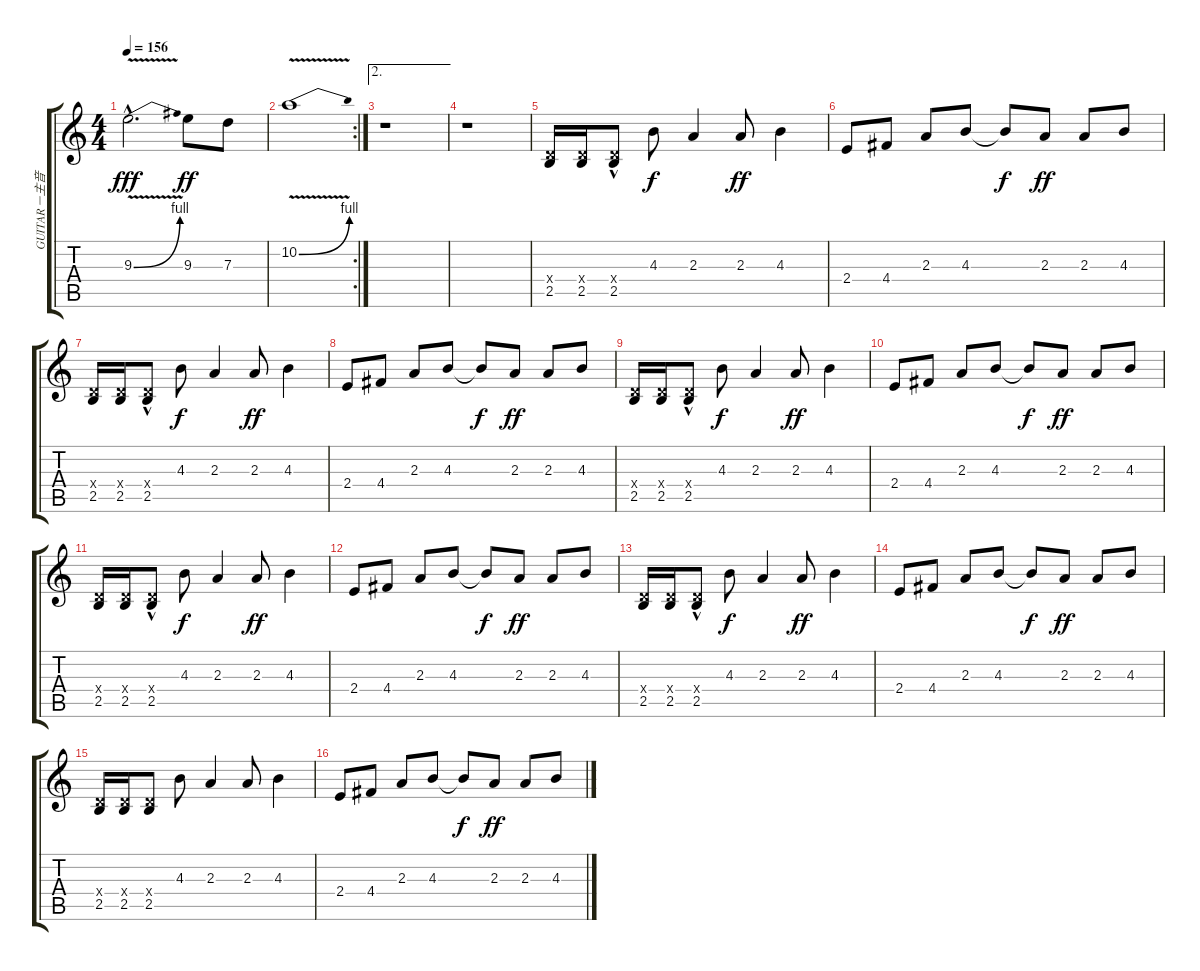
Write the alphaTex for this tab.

\track ("GUITAR－主音" "GUITAR－主音") {instrument distortionguitar}
\staff {score tabs}
\tuning (E4 B3 G3 D3 A2 E2) {hide}
\ts (4 4)
\tempo 156
\clef g2
\ks c
9.3{be (bend 0 0 60 4) v hac}.2{d dy fff} 9.3.8{dy ff} 7.3.8 |
\rc 2
10.2{be (bend 0 0 60 4) v}.1 |
\ae 2
r.1 |
r.1 |
(0.4{x} 2.5).16 (0.4{x} 2.5).16 (0.4{x} 2.5{hac}).8 4.3.8{dy f} 2.3.4 2.3.8{dy ff} 4.3.4 |
2.4.8 4.4.8 2.3.8 4.3.8 4.3{t}.8{dy f} 2.3.8{dy ff} 2.3.8 4.3.8 |
(0.4{x} 2.5).16 (0.4{x} 2.5).16 (0.4{x} 2.5{hac}).8 4.3.8{dy f} 2.3.4 2.3.8{dy ff} 4.3.4 |
2.4.8 4.4.8 2.3.8 4.3.8 4.3{t}.8{dy f} 2.3.8{dy ff} 2.3.8 4.3.8 |
(0.4{x} 2.5).16 (0.4{x} 2.5).16 (0.4{x} 2.5{hac}).8 4.3.8{dy f} 2.3.4 2.3.8{dy ff} 4.3.4 |
2.4.8 4.4.8 2.3.8 4.3.8 4.3{t}.8{dy f} 2.3.8{dy ff} 2.3.8 4.3.8 |
(0.4{x} 2.5).16 (0.4{x} 2.5).16 (0.4{x} 2.5{hac}).8 4.3.8{dy f} 2.3.4 2.3.8{dy ff} 4.3.4 |
2.4.8 4.4.8 2.3.8 4.3.8 4.3{t}.8{dy f} 2.3.8{dy ff} 2.3.8 4.3.8 |
(0.4{x} 2.5).16 (0.4{x} 2.5).16 (0.4{x} 2.5{hac}).8 4.3.8{dy f} 2.3.4 2.3.8{dy ff} 4.3.4 |
2.4.8 4.4.8 2.3.8 4.3.8 4.3{t}.8{dy f} 2.3.8{dy ff} 2.3.8 4.3.8 |
(0.4{x} 2.5).16 (0.4{x} 2.5).16 (0.4{x} 2.5).8 4.3.8 2.3.4 2.3.8 4.3.4 |
2.4.8 4.4.8 2.3.8 4.3.8 4.3{t}.8{dy f} 2.3.8{dy ff} 2.3.8 4.3.8
